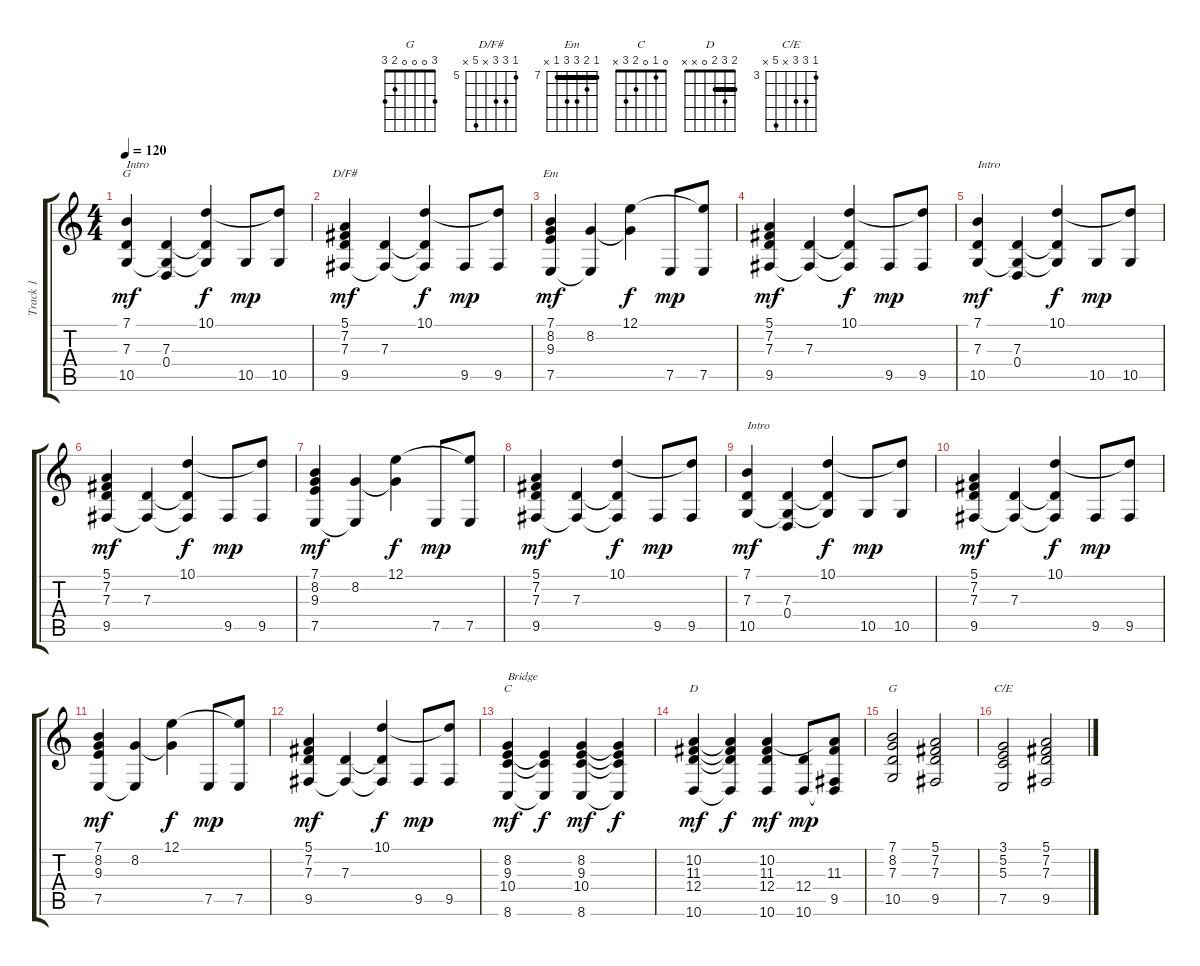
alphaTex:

\track ("Track 1" "Track 1") {instrument electricgrandpiano}
\staff {score tabs}
\tuning (E4 B3 G3 D3 A2 E2) {hide}
\chord ("G" 7 8 7 x 10 x) {firstfret 7 barre 7}
\chord ("D/F#" 5 7 7 x 9 x) {firstfret 5}
\chord ("Em" 7 8 9 9 7 x) {firstfret 7 barre 7}
\chord ("C" 0 1 0 2 3 x)
\chord ("D" 2 3 2 0 x x) {barre 2}
\chord ("G" 3 0 0 0 2 3)
\chord ("C/E" 3 5 5 x 7 x) {firstfret 3}
\ts (4 4)
\tempo 120
\clef g2
\ks c
(7.1 7.3 10.5).4{ch "G" txt "Intro" dy mf} (7.3 0.4 10.5{t}).4 (10.1 7.3{t} 10.5{t}).4{dy f} 10.5.8{dy mp} (10.1{t} 10.5).8 |
(5.1 7.2 7.3 9.5).4{ch "D/F#" dy mf} (7.3 9.5{t}).4 (10.1 7.3{t} 9.5{t}).4{dy f} 9.5.8{dy mp} (10.1{t} 9.5).8 |
(7.1 8.2 9.3 7.5).4{ch "Em" dy mf} (8.2 7.5{t}).4 (12.1 8.2{t}).4{dy f} 7.5.8{dy mp} (12.1{t} 7.5).8 |
(5.1 7.2 7.3 9.5).4{dy mf} (7.3 9.5{t}).4 (10.1 7.3{t} 9.5{t}).4{dy f} 9.5.8{dy mp} (10.1{t} 9.5).8 |
(7.1 7.3 10.5).4{txt "Intro" dy mf} (7.3 0.4 10.5{t}).4 (10.1 7.3{t} 10.5{t}).4{dy f} 10.5.8{dy mp} (10.1{t} 10.5).8 |
(5.1 7.2 7.3 9.5).4{dy mf} (7.3 9.5{t}).4 (10.1 7.3{t} 9.5{t}).4{dy f} 9.5.8{dy mp} (10.1{t} 9.5).8 |
(7.1 8.2 9.3 7.5).4{dy mf} (8.2 7.5{t}).4 (12.1 8.2{t}).4{dy f} 7.5.8{dy mp} (12.1{t} 7.5).8 |
(5.1 7.2 7.3 9.5).4{dy mf} (7.3 9.5{t}).4 (10.1 7.3{t} 9.5{t}).4{dy f} 9.5.8{dy mp} (10.1{t} 9.5).8 |
(7.1 7.3 10.5).4{txt "Intro" dy mf} (7.3 0.4 10.5{t}).4 (10.1 7.3{t} 10.5{t}).4{dy f} 10.5.8{dy mp} (10.1{t} 10.5).8 |
(5.1 7.2 7.3 9.5).4{dy mf} (7.3 9.5{t}).4 (10.1 7.3{t} 9.5{t}).4{dy f} 9.5.8{dy mp} (10.1{t} 9.5).8 |
(7.1 8.2 9.3 7.5).4{dy mf} (8.2 7.5{t}).4 (12.1 8.2{t}).4{dy f} 7.5.8{dy mp} (12.1{t} 7.5).8 |
(5.1 7.2 7.3 9.5).4{dy mf} (7.3 9.5{t}).4 (10.1 7.3{t} 9.5{t}).4{dy f} 9.5.8{dy mp} (10.1{t} 9.5).8 |
(8.2 9.3 10.4 8.6).4{ch "C" txt "Bridge" dy mf} (9.3{t} 10.4{t} 8.6{t}).4{dy f} (8.2 9.3 10.4 8.6).4{dy mf} (8.2{t} 9.3{t} 10.4{t} 8.6{t}).4{dy f} |
(10.2 11.3 12.4 10.6).4{ch "D" dy mf} (10.2{t} 11.3{t} 12.4{t} 10.6{t}).4{dy f} (10.2 11.3 12.4 10.6).4{dy mf} (12.4 10.6).8{dy mp} (10.2{t} 11.3 9.5 10.6{t}).8 |
(7.1 8.2 7.3 10.5).2{ch "G"} (5.1 7.2 7.3 9.5).2 |
(3.1 5.2 5.3 7.5).2{ch "C/E"} (5.1 7.2 7.3 9.5).2
